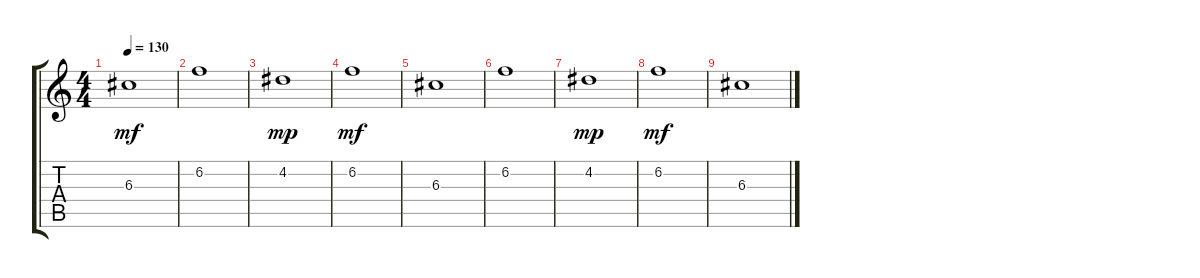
\track "" {instrument electricguitarjazz}
\staff {score tabs}
\tuning (E4 B3 G3 D3 A2 E2) {hide}
\ts (4 4)
\tempo 130
\clef g2
\ks c
6.3.1{dy mf} |
6.2.1 |
4.2.1{dy mp} |
6.2.1{dy mf} |
6.3.1 |
6.2.1 |
4.2.1{dy mp} |
6.2.1{dy mf} |
6.3.1
